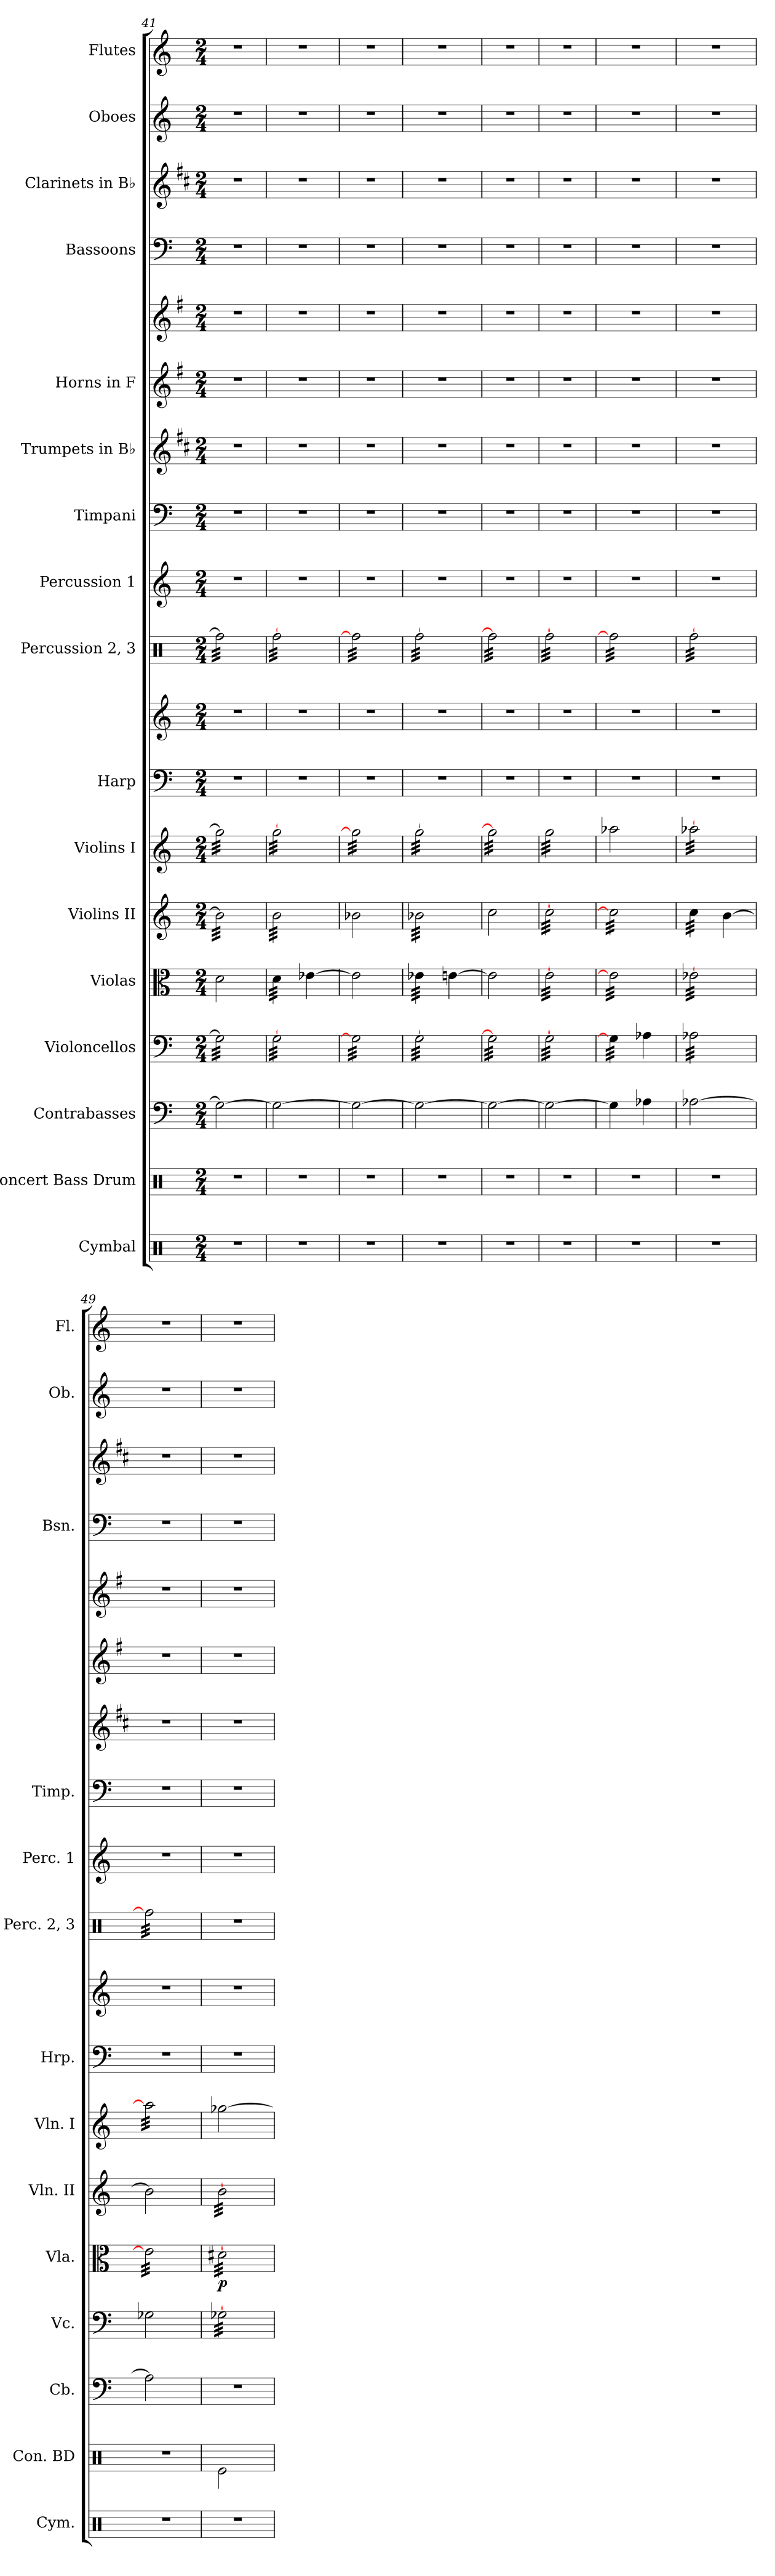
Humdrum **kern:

**kern	**kern	**kern	**kern	**kern	**dynam	**kern	**kern	**kern	**kern	**kern	**kern	**kern	**kern	**kern	**kern	**kern	**kern	**kern	**kern
*part17	*part16	*part15	*part14	*part13	*part13	*part12	*part11	*part10	*part10	*part9	*part8	*part7	*part6	*part5	*part5	*part4	*part3	*part2	*part1
*staff19	*staff18	*staff17	*staff16	*staff15	*staff15	*staff14	*staff13	*staff12	*staff11	*staff10	*staff9	*staff8	*staff7	*staff6	*staff5	*staff4	*staff3	*staff2	*staff1
*I"Cymbal	*I"Concert Bass Drum	*I"Contrabasses	*I"Violoncellos	*I"Violas	*	*I"Violins II	*I"Violins I	*I"Harp	*	*I"Percussion 2, 3	*I"Percussion 1	*I"Timpani	*I"Trumpets in B♭	*I"Horns in F	*	*I"Bassoons	*I"Clarinets in B♭	*I"Oboes	*I"Flutes
*I'Cym.	*I'Con. BD	*I'Cb.	*I'Vc.	*I'Vla.	*	*I'Vln. II	*I'Vln. I	*I'Hrp.	*	*I'Perc. 2, 3	*I'Perc. 1	*I'Timp.	*	*	*	*I'Bsn.	*	*I'Ob.	*I'Fl.
*clefX	*clefX	*clefF4	*clefF4	*clefC3	*	*clefG2	*clefG2	*clefF4	*clefG2	*clefX	*clefG2	*clefF4	*clefG2	*clefG2	*clefG2	*clefF4	*clefG2	*clefG2	*clefG2
*	*	*ITrd7c12	*	*	*	*	*	*	*	*	*	*	*ITrd1c2	*ITrd4c7	*ITrd4c7	*	*ITrd1c2	*	*
*k[]	*k[]	*k[]	*k[]	*k[]	*	*k[]	*k[]	*k[]	*k[]	*k[]	*k[]	*k[]	*k[]	*k[]	*k[]	*k[]	*k[]	*k[]	*k[]
*M2/4	*M2/4	*M2/4	*M2/4	*M2/4	*	*M2/4	*M2/4	*M2/4	*M2/4	*M2/4	*M2/4	*M2/4	*M2/4	*M2/4	*M2/4	*M2/4	*M2/4	*M2/4	*M2/4
=41	=41	=41	=41	=41	=41	=41	=41	=41	=41	=41	=41	=41	=41	=41	=41	=41	=41	=41	=41
*	*	*	*tremolo	*	*	*	*	*	*	*	*	*	*	*	*	*	*	*	*
*	*	*	*	*	*	*tremolo	*	*	*	*	*	*	*	*	*	*	*	*	*
*	*	*	*	*	*	*	*tremolo	*	*	*	*	*	*	*	*	*	*	*	*
*	*	*	*	*	*	*	*	*	*	*tremolo	*	*	*	*	*	*	*	*	*
2r	2r	2GG\_	32G\]LLL	2d\	.	32b\]LLL	32ggn\]LLL	2r	2r	32Rff\]LLL	2r	2r	2r	2r	2r	2r	2r	2r	2r
.	.	.	32G\	.	.	32b\	32ggn\	.	.	32Rff\	.	.	.	.	.	.	.	.	.
.	.	.	32G\	.	.	32b\	32ggn\	.	.	32Rff\	.	.	.	.	.	.	.	.	.
.	.	.	32G\	.	.	32b\	32ggn\	.	.	32Rff\	.	.	.	.	.	.	.	.	.
.	.	.	32G\	.	.	32b\	32ggn\	.	.	32Rff\	.	.	.	.	.	.	.	.	.
.	.	.	32G\	.	.	32b\	32ggn\	.	.	32Rff\	.	.	.	.	.	.	.	.	.
.	.	.	32G\	.	.	32b\	32ggn\	.	.	32Rff\	.	.	.	.	.	.	.	.	.
.	.	.	32G\	.	.	32b\	32ggn\	.	.	32Rff\	.	.	.	.	.	.	.	.	.
.	.	.	32G\	.	.	32b\	32ggn\	.	.	32Rff\	.	.	.	.	.	.	.	.	.
.	.	.	32G\	.	.	32b\	32ggn\	.	.	32Rff\	.	.	.	.	.	.	.	.	.
.	.	.	32G\	.	.	32b\	32ggn\	.	.	32Rff\	.	.	.	.	.	.	.	.	.
.	.	.	32G\	.	.	32b\	32ggn\	.	.	32Rff\	.	.	.	.	.	.	.	.	.
.	.	.	32G\	.	.	32b\	32ggn\	.	.	32Rff\	.	.	.	.	.	.	.	.	.
.	.	.	32G\	.	.	32b\	32ggn\	.	.	32Rff\	.	.	.	.	.	.	.	.	.
.	.	.	32G\	.	.	32b\	32ggn\	.	.	32Rff\	.	.	.	.	.	.	.	.	.
.	.	.	32G\JJJ	.	.	32b\JJJ	32ggn\JJJ	.	.	32Rff\JJJ	.	.	.	.	.	.	.	.	.
=42	=42	=42	=42	=42	=42	=42	=42	=42	=42	=42	=42	=42	=42	=42	=42	=42	=42	=42	=42
*	*	*	*	*tremolo	*	*	*	*	*	*	*	*	*	*	*	*	*	*	*
2r	2r	2GG\_	[32G\LLL	32d\LLL	.	32b\LLL	[32gg\LLL	2r	2r	[32Rff\LLL	2r	2r	2r	2r	2r	2r	2r	2r	2r
.	.	.	32G\	32d\	.	32b\	32gg\	.	.	32Rff\	.	.	.	.	.	.	.	.	.
.	.	.	32G\	32d\	.	32b\	32gg\	.	.	32Rff\	.	.	.	.	.	.	.	.	.
.	.	.	32G\	32d\	.	32b\	32gg\	.	.	32Rff\	.	.	.	.	.	.	.	.	.
.	.	.	32G\	32d\	.	32b\	32gg\	.	.	32Rff\	.	.	.	.	.	.	.	.	.
.	.	.	32G\	32d\	.	32b\	32gg\	.	.	32Rff\	.	.	.	.	.	.	.	.	.
.	.	.	32G\	32d\	.	32b\	32gg\	.	.	32Rff\	.	.	.	.	.	.	.	.	.
.	.	.	32G\	32d\JJJ	.	32b\	32gg\	.	.	32Rff\	.	.	.	.	.	.	.	.	.
*	*	*	*	*Xtremolo	*	*	*	*	*	*	*	*	*	*	*	*	*	*	*
.	.	.	32G\	[4e-X\	.	32b\	32gg\	.	.	32Rff\	.	.	.	.	.	.	.	.	.
.	.	.	32G\	.	.	32b\	32gg\	.	.	32Rff\	.	.	.	.	.	.	.	.	.
.	.	.	32G\	.	.	32b\	32gg\	.	.	32Rff\	.	.	.	.	.	.	.	.	.
.	.	.	32G\	.	.	32b\	32gg\	.	.	32Rff\	.	.	.	.	.	.	.	.	.
.	.	.	32G\	.	.	32b\	32gg\	.	.	32Rff\	.	.	.	.	.	.	.	.	.
.	.	.	32G\	.	.	32b\	32gg\	.	.	32Rff\	.	.	.	.	.	.	.	.	.
.	.	.	32G\	.	.	32b\	32gg\	.	.	32Rff\	.	.	.	.	.	.	.	.	.
.	.	.	32G\JJJ	.	.	32b\JJJ	32gg\JJJ	.	.	32Rff\JJJ	.	.	.	.	.	.	.	.	.
*	*	*	*	*	*	*Xtremolo	*	*	*	*	*	*	*	*	*	*	*	*	*
=43	=43	=43	=43	=43	=43	=43	=43	=43	=43	=43	=43	=43	=43	=43	=43	=43	=43	=43	=43
2r	2r	2GG\_	32G\]LLL	2e-\]	.	2b-X\	32gg\]LLL	2r	2r	32Rff\]LLL	2r	2r	2r	2r	2r	2r	2r	2r	2r
.	.	.	32G\	.	.	.	32gg\	.	.	32Rff\	.	.	.	.	.	.	.	.	.
.	.	.	32G\	.	.	.	32gg\	.	.	32Rff\	.	.	.	.	.	.	.	.	.
.	.	.	32G\	.	.	.	32gg\	.	.	32Rff\	.	.	.	.	.	.	.	.	.
.	.	.	32G\	.	.	.	32gg\	.	.	32Rff\	.	.	.	.	.	.	.	.	.
.	.	.	32G\	.	.	.	32gg\	.	.	32Rff\	.	.	.	.	.	.	.	.	.
.	.	.	32G\	.	.	.	32gg\	.	.	32Rff\	.	.	.	.	.	.	.	.	.
.	.	.	32G\	.	.	.	32gg\	.	.	32Rff\	.	.	.	.	.	.	.	.	.
.	.	.	32G\	.	.	.	32gg\	.	.	32Rff\	.	.	.	.	.	.	.	.	.
.	.	.	32G\	.	.	.	32gg\	.	.	32Rff\	.	.	.	.	.	.	.	.	.
.	.	.	32G\	.	.	.	32gg\	.	.	32Rff\	.	.	.	.	.	.	.	.	.
.	.	.	32G\	.	.	.	32gg\	.	.	32Rff\	.	.	.	.	.	.	.	.	.
.	.	.	32G\	.	.	.	32gg\	.	.	32Rff\	.	.	.	.	.	.	.	.	.
.	.	.	32G\	.	.	.	32gg\	.	.	32Rff\	.	.	.	.	.	.	.	.	.
.	.	.	32G\	.	.	.	32gg\	.	.	32Rff\	.	.	.	.	.	.	.	.	.
.	.	.	32G\JJJ	.	.	.	32gg\JJJ	.	.	32Rff\JJJ	.	.	.	.	.	.	.	.	.
=44	=44	=44	=44	=44	=44	=44	=44	=44	=44	=44	=44	=44	=44	=44	=44	=44	=44	=44	=44
*	*	*	*	*tremolo	*	*	*	*	*	*	*	*	*	*	*	*	*	*	*
*	*	*	*	*	*	*tremolo	*	*	*	*	*	*	*	*	*	*	*	*	*
2r	2r	2GG\_	[32G\LLL	32e-X\LLL	.	32b-X\LLL	[32gg\LLL	2r	2r	[32Rff\LLL	2r	2r	2r	2r	2r	2r	2r	2r	2r
.	.	.	32G\	32e-X\	.	32b-X\	32gg\	.	.	32Rff\	.	.	.	.	.	.	.	.	.
.	.	.	32G\	32e-X\	.	32b-X\	32gg\	.	.	32Rff\	.	.	.	.	.	.	.	.	.
.	.	.	32G\	32e-X\	.	32b-X\	32gg\	.	.	32Rff\	.	.	.	.	.	.	.	.	.
.	.	.	32G\	32e-X\	.	32b-X\	32gg\	.	.	32Rff\	.	.	.	.	.	.	.	.	.
.	.	.	32G\	32e-X\	.	32b-X\	32gg\	.	.	32Rff\	.	.	.	.	.	.	.	.	.
.	.	.	32G\	32e-X\	.	32b-X\	32gg\	.	.	32Rff\	.	.	.	.	.	.	.	.	.
.	.	.	32G\	32e-X\JJJ	.	32b-X\	32gg\	.	.	32Rff\	.	.	.	.	.	.	.	.	.
*	*	*	*	*Xtremolo	*	*	*	*	*	*	*	*	*	*	*	*	*	*	*
.	.	.	32G\	[4en\	.	32b-X\	32gg\	.	.	32Rff\	.	.	.	.	.	.	.	.	.
.	.	.	32G\	.	.	32b-X\	32gg\	.	.	32Rff\	.	.	.	.	.	.	.	.	.
.	.	.	32G\	.	.	32b-X\	32gg\	.	.	32Rff\	.	.	.	.	.	.	.	.	.
.	.	.	32G\	.	.	32b-X\	32gg\	.	.	32Rff\	.	.	.	.	.	.	.	.	.
.	.	.	32G\	.	.	32b-X\	32gg\	.	.	32Rff\	.	.	.	.	.	.	.	.	.
.	.	.	32G\	.	.	32b-X\	32gg\	.	.	32Rff\	.	.	.	.	.	.	.	.	.
.	.	.	32G\	.	.	32b-X\	32gg\	.	.	32Rff\	.	.	.	.	.	.	.	.	.
.	.	.	32G\JJJ	.	.	32b-X\JJJ	32gg\JJJ	.	.	32Rff\JJJ	.	.	.	.	.	.	.	.	.
*	*	*	*	*	*	*Xtremolo	*	*	*	*	*	*	*	*	*	*	*	*	*
=45	=45	=45	=45	=45	=45	=45	=45	=45	=45	=45	=45	=45	=45	=45	=45	=45	=45	=45	=45
2r	2r	2GG\_	32G\]LLL	2e\]	.	2cc\	32gg\]LLL	2r	2r	32Rff\]LLL	2r	2r	2r	2r	2r	2r	2r	2r	2r
.	.	.	32G\	.	.	.	32gg\	.	.	32Rff\	.	.	.	.	.	.	.	.	.
.	.	.	32G\	.	.	.	32gg\	.	.	32Rff\	.	.	.	.	.	.	.	.	.
.	.	.	32G\	.	.	.	32gg\	.	.	32Rff\	.	.	.	.	.	.	.	.	.
.	.	.	32G\	.	.	.	32gg\	.	.	32Rff\	.	.	.	.	.	.	.	.	.
.	.	.	32G\	.	.	.	32gg\	.	.	32Rff\	.	.	.	.	.	.	.	.	.
.	.	.	32G\	.	.	.	32gg\	.	.	32Rff\	.	.	.	.	.	.	.	.	.
.	.	.	32G\	.	.	.	32gg\	.	.	32Rff\	.	.	.	.	.	.	.	.	.
.	.	.	32G\	.	.	.	32gg\	.	.	32Rff\	.	.	.	.	.	.	.	.	.
.	.	.	32G\	.	.	.	32gg\	.	.	32Rff\	.	.	.	.	.	.	.	.	.
.	.	.	32G\	.	.	.	32gg\	.	.	32Rff\	.	.	.	.	.	.	.	.	.
.	.	.	32G\	.	.	.	32gg\	.	.	32Rff\	.	.	.	.	.	.	.	.	.
.	.	.	32G\	.	.	.	32gg\	.	.	32Rff\	.	.	.	.	.	.	.	.	.
.	.	.	32G\	.	.	.	32gg\	.	.	32Rff\	.	.	.	.	.	.	.	.	.
.	.	.	32G\	.	.	.	32gg\	.	.	32Rff\	.	.	.	.	.	.	.	.	.
.	.	.	32G\JJJ	.	.	.	32gg\JJJ	.	.	32Rff\JJJ	.	.	.	.	.	.	.	.	.
=46	=46	=46	=46	=46	=46	=46	=46	=46	=46	=46	=46	=46	=46	=46	=46	=46	=46	=46	=46
*	*	*	*	*tremolo	*	*	*	*	*	*	*	*	*	*	*	*	*	*	*
*	*	*	*	*	*	*tremolo	*	*	*	*	*	*	*	*	*	*	*	*	*
2r	2r	2GG\_	[32G\LLL	[32e\LLL	.	[32cc\LLL	32gg\LLL	2r	2r	[32Rff\LLL	2r	2r	2r	2r	2r	2r	2r	2r	2r
.	.	.	32G\	32e\	.	32cc\	32gg\	.	.	32Rff\	.	.	.	.	.	.	.	.	.
.	.	.	32G\	32e\	.	32cc\	32gg\	.	.	32Rff\	.	.	.	.	.	.	.	.	.
.	.	.	32G\	32e\	.	32cc\	32gg\	.	.	32Rff\	.	.	.	.	.	.	.	.	.
.	.	.	32G\	32e\	.	32cc\	32gg\	.	.	32Rff\	.	.	.	.	.	.	.	.	.
.	.	.	32G\	32e\	.	32cc\	32gg\	.	.	32Rff\	.	.	.	.	.	.	.	.	.
.	.	.	32G\	32e\	.	32cc\	32gg\	.	.	32Rff\	.	.	.	.	.	.	.	.	.
.	.	.	32G\	32e\	.	32cc\	32gg\	.	.	32Rff\	.	.	.	.	.	.	.	.	.
.	.	.	32G\	32e\	.	32cc\	32gg\	.	.	32Rff\	.	.	.	.	.	.	.	.	.
.	.	.	32G\	32e\	.	32cc\	32gg\	.	.	32Rff\	.	.	.	.	.	.	.	.	.
.	.	.	32G\	32e\	.	32cc\	32gg\	.	.	32Rff\	.	.	.	.	.	.	.	.	.
.	.	.	32G\	32e\	.	32cc\	32gg\	.	.	32Rff\	.	.	.	.	.	.	.	.	.
.	.	.	32G\	32e\	.	32cc\	32gg\	.	.	32Rff\	.	.	.	.	.	.	.	.	.
.	.	.	32G\	32e\	.	32cc\	32gg\	.	.	32Rff\	.	.	.	.	.	.	.	.	.
.	.	.	32G\	32e\	.	32cc\	32gg\	.	.	32Rff\	.	.	.	.	.	.	.	.	.
.	.	.	32G\JJJ	32e\JJJ	.	32cc\JJJ	32gg\JJJ	.	.	32Rff\JJJ	.	.	.	.	.	.	.	.	.
*	*	*	*	*	*	*	*Xtremolo	*	*	*	*	*	*	*	*	*	*	*	*
=47	=47	=47	=47	=47	=47	=47	=47	=47	=47	=47	=47	=47	=47	=47	=47	=47	=47	=47	=47
2r	2r	4GG\]	32G\]LLL	32e\]LLL	.	32cc\]LLL	2aa-X\	2r	2r	32Rff\]LLL	2r	2r	2r	2r	2r	2r	2r	2r	2r
.	.	.	32G\	32e\	.	32cc\	.	.	.	32Rff\	.	.	.	.	.	.	.	.	.
.	.	.	32G\	32e\	.	32cc\	.	.	.	32Rff\	.	.	.	.	.	.	.	.	.
.	.	.	32G\	32e\	.	32cc\	.	.	.	32Rff\	.	.	.	.	.	.	.	.	.
.	.	.	32G\	32e\	.	32cc\	.	.	.	32Rff\	.	.	.	.	.	.	.	.	.
.	.	.	32G\	32e\	.	32cc\	.	.	.	32Rff\	.	.	.	.	.	.	.	.	.
.	.	.	32G\	32e\	.	32cc\	.	.	.	32Rff\	.	.	.	.	.	.	.	.	.
.	.	.	32G\JJJ	32e\	.	32cc\	.	.	.	32Rff\	.	.	.	.	.	.	.	.	.
*	*	*	*Xtremolo	*	*	*	*	*	*	*	*	*	*	*	*	*	*	*	*
.	.	4AA-X\	4A-X\	32e\	.	32cc\	.	.	.	32Rff\	.	.	.	.	.	.	.	.	.
.	.	.	.	32e\	.	32cc\	.	.	.	32Rff\	.	.	.	.	.	.	.	.	.
.	.	.	.	32e\	.	32cc\	.	.	.	32Rff\	.	.	.	.	.	.	.	.	.
.	.	.	.	32e\	.	32cc\	.	.	.	32Rff\	.	.	.	.	.	.	.	.	.
.	.	.	.	32e\	.	32cc\	.	.	.	32Rff\	.	.	.	.	.	.	.	.	.
.	.	.	.	32e\	.	32cc\	.	.	.	32Rff\	.	.	.	.	.	.	.	.	.
.	.	.	.	32e\	.	32cc\	.	.	.	32Rff\	.	.	.	.	.	.	.	.	.
.	.	.	.	32e\JJJ	.	32cc\JJJ	.	.	.	32Rff\JJJ	.	.	.	.	.	.	.	.	.
=48	=48	=48	=48	=48	=48	=48	=48	=48	=48	=48	=48	=48	=48	=48	=48	=48	=48	=48	=48
*	*	*	*tremolo	*	*	*	*	*	*	*	*	*	*	*	*	*	*	*	*
*	*	*	*	*	*	*	*tremolo	*	*	*	*	*	*	*	*	*	*	*	*
2r	2r	[2AA-X\	32A-X\LLL	[32e-X\LLL	.	32cc\LLL	[32aa-X\LLL	2r	2r	[32Rff\LLL	2r	2r	2r	2r	2r	2r	2r	2r	2r
.	.	.	32A-X\	32e-X\	.	32cc\	32aa-X\	.	.	32Rff\	.	.	.	.	.	.	.	.	.
.	.	.	32A-X\	32e-X\	.	32cc\	32aa-X\	.	.	32Rff\	.	.	.	.	.	.	.	.	.
.	.	.	32A-X\	32e-X\	.	32cc\	32aa-X\	.	.	32Rff\	.	.	.	.	.	.	.	.	.
.	.	.	32A-X\	32e-X\	.	32cc\	32aa-X\	.	.	32Rff\	.	.	.	.	.	.	.	.	.
.	.	.	32A-X\	32e-X\	.	32cc\	32aa-X\	.	.	32Rff\	.	.	.	.	.	.	.	.	.
.	.	.	32A-X\	32e-X\	.	32cc\	32aa-X\	.	.	32Rff\	.	.	.	.	.	.	.	.	.
.	.	.	32A-X\	32e-X\	.	32cc\JJJ	32aa-X\	.	.	32Rff\	.	.	.	.	.	.	.	.	.
*	*	*	*	*	*	*Xtremolo	*	*	*	*	*	*	*	*	*	*	*	*	*
.	.	.	32A-X\	32e-X\	.	[4b\	32aa-X\	.	.	32Rff\	.	.	.	.	.	.	.	.	.
.	.	.	32A-X\	32e-X\	.	.	32aa-X\	.	.	32Rff\	.	.	.	.	.	.	.	.	.
.	.	.	32A-X\	32e-X\	.	.	32aa-X\	.	.	32Rff\	.	.	.	.	.	.	.	.	.
.	.	.	32A-X\	32e-X\	.	.	32aa-X\	.	.	32Rff\	.	.	.	.	.	.	.	.	.
.	.	.	32A-X\	32e-X\	.	.	32aa-X\	.	.	32Rff\	.	.	.	.	.	.	.	.	.
.	.	.	32A-X\	32e-X\	.	.	32aa-X\	.	.	32Rff\	.	.	.	.	.	.	.	.	.
.	.	.	32A-X\	32e-X\	.	.	32aa-X\	.	.	32Rff\	.	.	.	.	.	.	.	.	.
.	.	.	32A-X\JJJ	32e-X\JJJ	.	.	32aa-X\JJJ	.	.	32Rff\JJJ	.	.	.	.	.	.	.	.	.
*	*	*	*Xtremolo	*	*	*	*	*	*	*	*	*	*	*	*	*	*	*	*
=49	=49	=49	=49	=49	=49	=49	=49	=49	=49	=49	=49	=49	=49	=49	=49	=49	=49	=49	=49
2r	2r	2AA-\]	2G-X\	32e-\]LLL	.	2b\]	32aa-\]LLL	2r	2r	32Rff\]LLL	2r	2r	2r	2r	2r	2r	2r	2r	2r
.	.	.	.	32e-\	.	.	32aa-\	.	.	32Rff\	.	.	.	.	.	.	.	.	.
.	.	.	.	32e-\	.	.	32aa-\	.	.	32Rff\	.	.	.	.	.	.	.	.	.
.	.	.	.	32e-\	.	.	32aa-\	.	.	32Rff\	.	.	.	.	.	.	.	.	.
.	.	.	.	32e-\	.	.	32aa-\	.	.	32Rff\	.	.	.	.	.	.	.	.	.
.	.	.	.	32e-\	.	.	32aa-\	.	.	32Rff\	.	.	.	.	.	.	.	.	.
.	.	.	.	32e-\	.	.	32aa-\	.	.	32Rff\	.	.	.	.	.	.	.	.	.
.	.	.	.	32e-\	.	.	32aa-\	.	.	32Rff\	.	.	.	.	.	.	.	.	.
.	.	.	.	32e-\	.	.	32aa-\	.	.	32Rff\	.	.	.	.	.	.	.	.	.
.	.	.	.	32e-\	.	.	32aa-\	.	.	32Rff\	.	.	.	.	.	.	.	.	.
.	.	.	.	32e-\	.	.	32aa-\	.	.	32Rff\	.	.	.	.	.	.	.	.	.
.	.	.	.	32e-\	.	.	32aa-\	.	.	32Rff\	.	.	.	.	.	.	.	.	.
.	.	.	.	32e-\	.	.	32aa-\	.	.	32Rff\	.	.	.	.	.	.	.	.	.
.	.	.	.	32e-\	.	.	32aa-\	.	.	32Rff\	.	.	.	.	.	.	.	.	.
.	.	.	.	32e-\	.	.	32aa-\	.	.	32Rff\	.	.	.	.	.	.	.	.	.
.	.	.	.	32e-\JJJ	.	.	32aa-\JJJ	.	.	32Rff\JJJ	.	.	.	.	.	.	.	.	.
*	*	*	*	*	*	*	*	*	*	*Xtremolo	*	*	*	*	*	*	*	*	*
*	*	*	*	*	*	*	*Xtremolo	*	*	*	*	*	*	*	*	*	*	*	*
=50	=50	=50	=50	=50	=50	=50	=50	=50	=50	=50	=50	=50	=50	=50	=50	=50	=50	=50	=50
!	!	!	!	!	!LO:DY:b	!	!	!	!	!	!	!	!	!	!	!	!	!	!
*	*	*	*tremolo	*	*	*	*	*	*	*	*	*	*	*	*	*	*	*	*
*	*	*	*	*	*	*tremolo	*	*	*	*	*	*	*	*	*	*	*	*	*
2r	2Re\	2r	[32G-X\LLL	[32d#X\LLL	p	[32b\LLL	[2gg-X\	2r	2r	2r	2r	2r	2r	2r	2r	2r	2r	2r	2r
.	.	.	32G-X\	32d#X\	.	32b\	.	.	.	.	.	.	.	.	.	.	.	.	.
.	.	.	32G-X\	32d#X\	.	32b\	.	.	.	.	.	.	.	.	.	.	.	.	.
.	.	.	32G-X\	32d#X\	.	32b\	.	.	.	.	.	.	.	.	.	.	.	.	.
.	.	.	32G-X\	32d#X\	.	32b\	.	.	.	.	.	.	.	.	.	.	.	.	.
.	.	.	32G-X\	32d#X\	.	32b\	.	.	.	.	.	.	.	.	.	.	.	.	.
.	.	.	32G-X\	32d#X\	.	32b\	.	.	.	.	.	.	.	.	.	.	.	.	.
.	.	.	32G-X\	32d#X\	.	32b\	.	.	.	.	.	.	.	.	.	.	.	.	.
.	.	.	32G-X\	32d#X\	.	32b\	.	.	.	.	.	.	.	.	.	.	.	.	.
.	.	.	32G-X\	32d#X\	.	32b\	.	.	.	.	.	.	.	.	.	.	.	.	.
.	.	.	32G-X\	32d#X\	.	32b\	.	.	.	.	.	.	.	.	.	.	.	.	.
.	.	.	32G-X\	32d#X\	.	32b\	.	.	.	.	.	.	.	.	.	.	.	.	.
.	.	.	32G-X\	32d#X\	.	32b\	.	.	.	.	.	.	.	.	.	.	.	.	.
.	.	.	32G-X\	32d#X\	.	32b\	.	.	.	.	.	.	.	.	.	.	.	.	.
.	.	.	32G-X\	32d#X\	.	32b\	.	.	.	.	.	.	.	.	.	.	.	.	.
.	.	.	32G-X\JJJ	32d#X\JJJ	.	32b\JJJ	.	.	.	.	.	.	.	.	.	.	.	.	.
*	*	*	*	*	*	*Xtremolo	*	*	*	*	*	*	*	*	*	*	*	*	*
*	*	*	*	*Xtremolo	*	*	*	*	*	*	*	*	*	*	*	*	*	*	*
*	*	*	*Xtremolo	*	*	*	*	*	*	*	*	*	*	*	*	*	*	*	*
=	=	=	=	=	=	=	=	=	=	=	=	=	=	=	=	=	=	=	=
*-	*-	*-	*-	*-	*-	*-	*-	*-	*-	*-	*-	*-	*-	*-	*-	*-	*-	*-	*-
